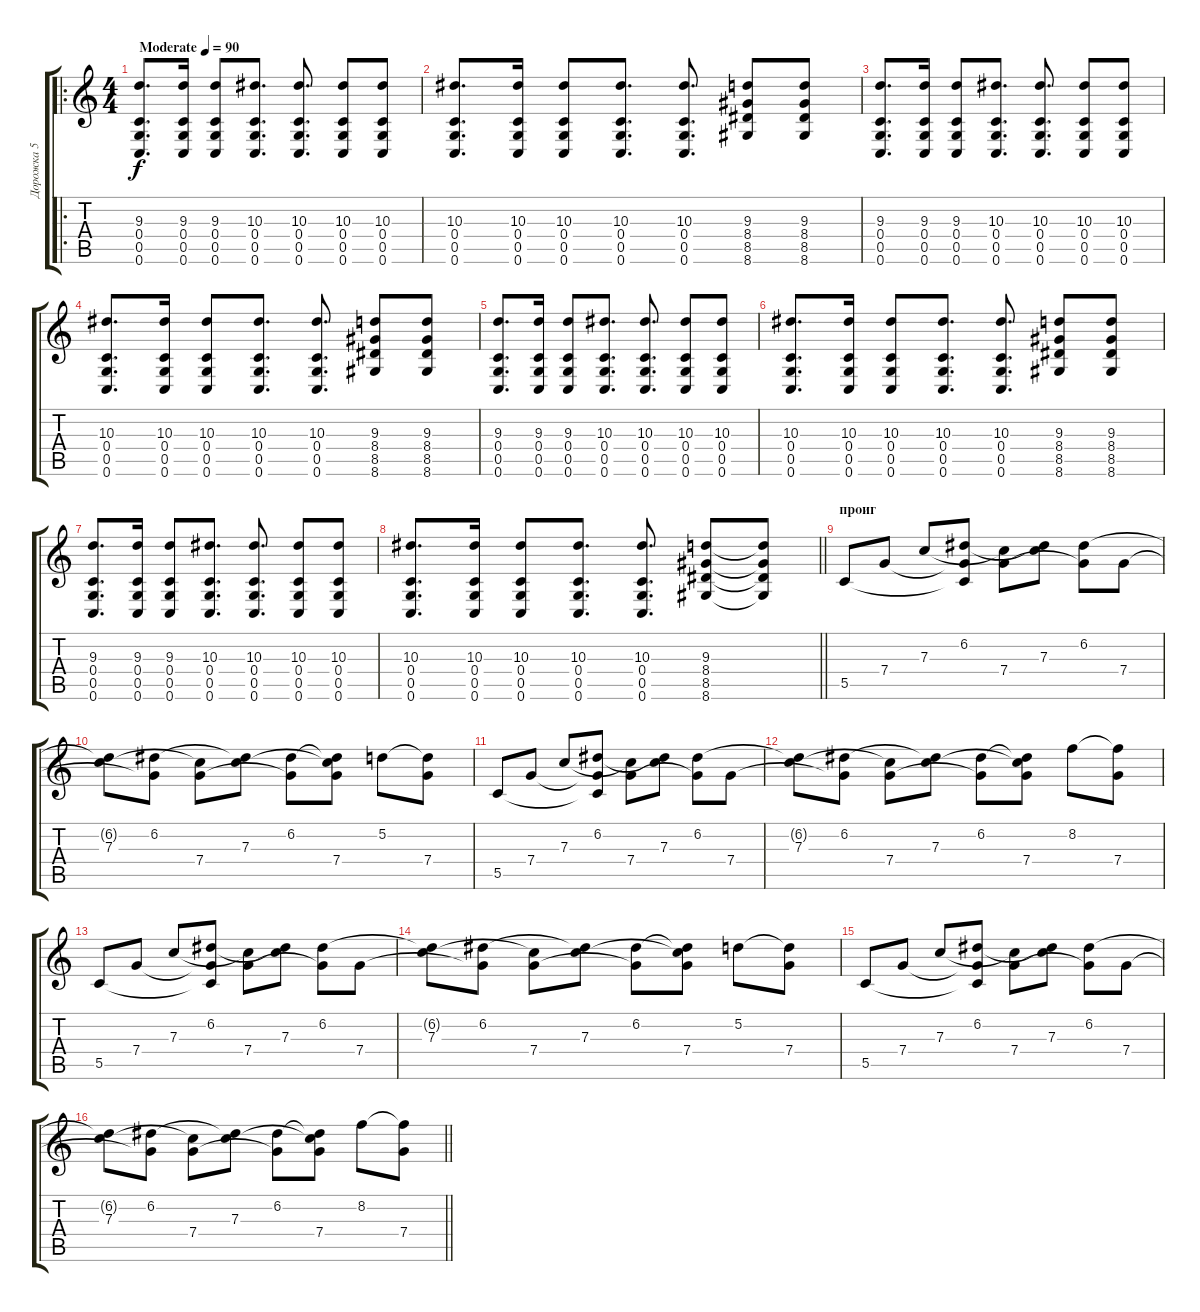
\track ("Дорожка 5" "Дорожка 5") {instrument acousticguitarsteel}
\staff {score tabs}
\tuning (D4 A3 F3 C3 G2 C2) {hide}
\ro
\ts (4 4)
\tempo (90 "Moderate")
\clef g2
\ks c
(9.3 0.4 0.5 0.6).8{d dy f instrument acousticguitarsteel} (9.3 0.4 0.5 0.6).16 (9.3 0.4 0.5 0.6).8 (10.3 0.4 0.5 0.6).8{d} (10.3 0.4 0.5 0.6).8{d} (10.3 0.4 0.5 0.6).8 (10.3 0.4 0.5 0.6).8 |
(10.3 0.4 0.5 0.6).8{d} (10.3 0.4 0.5 0.6).16 (10.3 0.4 0.5 0.6).8 (10.3 0.4 0.5 0.6).8{d} (10.3 0.4 0.5 0.6).8{d} (9.3 8.4 8.5 8.6).8 (9.3 8.4 8.5 8.6).8 |
(9.3 0.4 0.5 0.6).8{d} (9.3 0.4 0.5 0.6).16 (9.3 0.4 0.5 0.6).8 (10.3 0.4 0.5 0.6).8{d} (10.3 0.4 0.5 0.6).8{d} (10.3 0.4 0.5 0.6).8 (10.3 0.4 0.5 0.6).8 |
(10.3 0.4 0.5 0.6).8{d} (10.3 0.4 0.5 0.6).16 (10.3 0.4 0.5 0.6).8 (10.3 0.4 0.5 0.6).8{d} (10.3 0.4 0.5 0.6).8{d} (9.3 8.4 8.5 8.6).8 (9.3 8.4 8.5 8.6).8 |
(9.3 0.4 0.5 0.6).8{d} (9.3 0.4 0.5 0.6).16 (9.3 0.4 0.5 0.6).8 (10.3 0.4 0.5 0.6).8{d} (10.3 0.4 0.5 0.6).8{d} (10.3 0.4 0.5 0.6).8 (10.3 0.4 0.5 0.6).8 |
(10.3 0.4 0.5 0.6).8{d} (10.3 0.4 0.5 0.6).16 (10.3 0.4 0.5 0.6).8 (10.3 0.4 0.5 0.6).8{d} (10.3 0.4 0.5 0.6).8{d} (9.3 8.4 8.5 8.6).8 (9.3 8.4 8.5 8.6).8 |
(9.3 0.4 0.5 0.6).8{d} (9.3 0.4 0.5 0.6).16 (9.3 0.4 0.5 0.6).8 (10.3 0.4 0.5 0.6).8{d} (10.3 0.4 0.5 0.6).8{d} (10.3 0.4 0.5 0.6).8 (10.3 0.4 0.5 0.6).8 |
\barLineRight lightlight
(10.3 0.4 0.5 0.6).8{d} (10.3 0.4 0.5 0.6).16 (10.3 0.4 0.5 0.6).8 (10.3 0.4 0.5 0.6).8{d} (10.3 0.4 0.5 0.6).8{d} (9.3 8.4 8.5 8.6).8 (9.3{t} 8.4{t} 8.5{t} 8.6{t}).8 |
\section ("" "проиг")
5.5.8 7.4.8 7.3.8 (6.2 7.4{t} 5.5{t}).8 (7.3{t} 7.4).8 (6.2{t} 7.3).8 (6.2 7.4{t}).8 7.4.8 |
(6.2{t} 7.3).8 (6.2 7.4{t}).8 (7.3{t} 7.4).8 (6.2{t} 7.3).8 (6.2 7.4{t}).8 (6.2{t} 7.3{t} 7.4).8 5.2.8 (5.2{t} 7.4).8 |
5.5.8 7.4.8 7.3.8 (6.2 7.4{t} 5.5{t}).8 (7.3{t} 7.4).8 (6.2{t} 7.3).8 (6.2 7.4{t}).8 7.4.8 |
(6.2{t} 7.3).8 (6.2 7.4{t}).8 (7.3{t} 7.4).8 (6.2{t} 7.3).8 (6.2 7.4{t}).8 (6.2{t} 7.3{t} 7.4).8 8.2.8 (8.2{t} 7.4).8 |
5.5.8 7.4.8 7.3.8 (6.2 7.4{t} 5.5{t}).8 (7.3{t} 7.4).8 (6.2{t} 7.3).8 (6.2 7.4{t}).8 7.4.8 |
(6.2{t} 7.3).8 (6.2 7.4{t}).8 (7.3{t} 7.4).8 (6.2{t} 7.3).8 (6.2 7.4{t}).8 (6.2{t} 7.3{t} 7.4).8 5.2.8 (5.2{t} 7.4).8 |
5.5.8 7.4.8 7.3.8 (6.2 7.4{t} 5.5{t}).8 (7.3{t} 7.4).8 (6.2{t} 7.3).8 (6.2 7.4{t}).8 7.4.8 |
\barLineRight lightlight
(6.2{t} 7.3).8 (6.2 7.4{t}).8 (7.3{t} 7.4).8 (6.2{t} 7.3).8 (6.2 7.4{t}).8 (6.2{t} 7.3{t} 7.4).8 8.2.8 (8.2{t} 7.4).8
